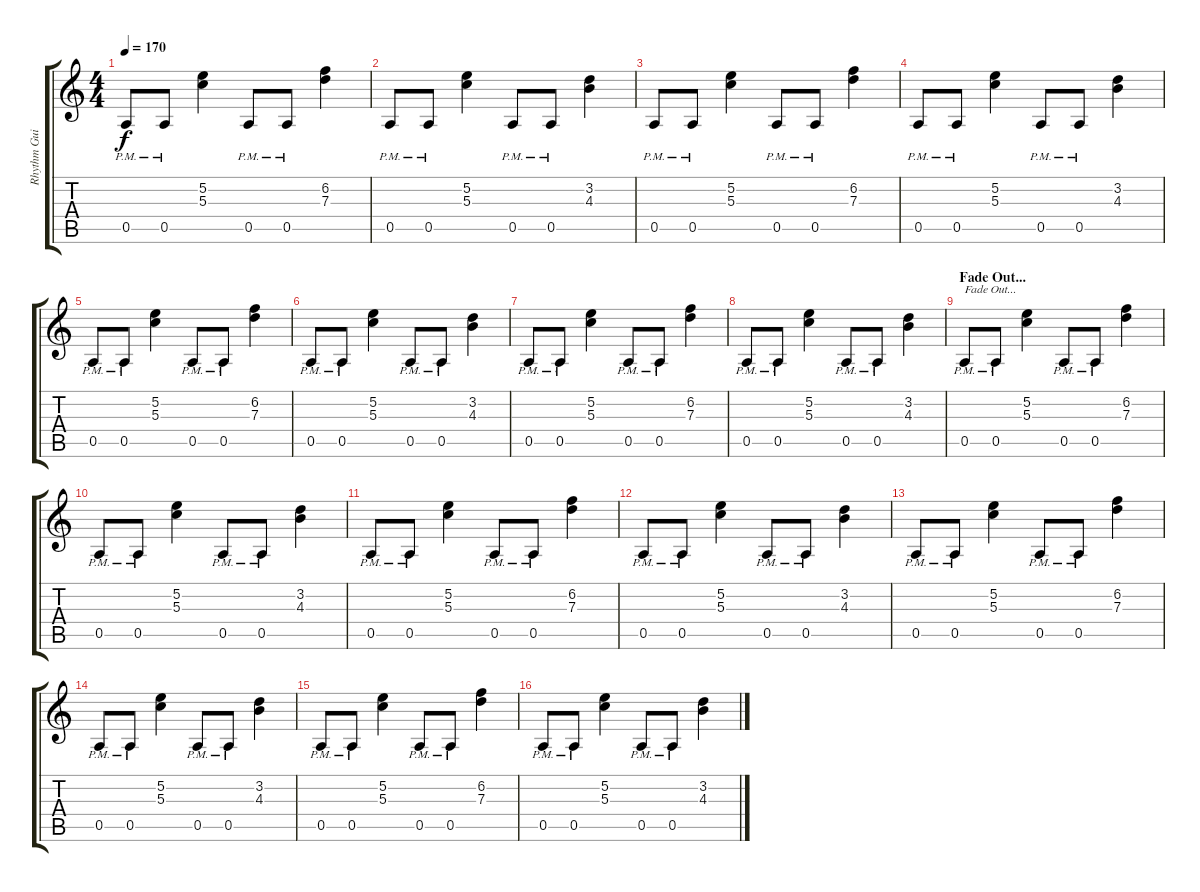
\track ("Rhythm Guitar 1" "Rhythm Gui") {instrument distortionguitar}
\staff {score tabs}
\tuning (E4 B3 G3 D3 A2 E2) {hide}
\ts (4 4)
\tempo 170
\clef g2
\ks c
0.5{pm}.8{dy f} 0.5{pm}.8 (5.2 5.3).4 0.5{pm}.8 0.5{pm}.8 (6.2 7.3).4 |
0.5{pm}.8 0.5{pm}.8 (5.2 5.3).4 0.5{pm}.8 0.5{pm}.8 (3.2 4.3).4 |
0.5{pm}.8 0.5{pm}.8 (5.2 5.3).4 0.5{pm}.8 0.5{pm}.8 (6.2 7.3).4 |
0.5{pm}.8 0.5{pm}.8 (5.2 5.3).4 0.5{pm}.8 0.5{pm}.8 (3.2 4.3).4 |
0.5{pm}.8 0.5{pm}.8 (5.2 5.3).4 0.5{pm}.8 0.5{pm}.8 (6.2 7.3).4 |
0.5{pm}.8 0.5{pm}.8 (5.2 5.3).4 0.5{pm}.8 0.5{pm}.8 (3.2 4.3).4 |
0.5{pm}.8 0.5{pm}.8 (5.2 5.3).4 0.5{pm}.8 0.5{pm}.8 (6.2 7.3).4 |
0.5{pm}.8 0.5{pm}.8 (5.2 5.3).4 0.5{pm}.8 0.5{pm}.8 (3.2 4.3).4 |
\section ("" "Fade Out...")
0.5{pm}.8{txt "Fade Out..." volume 6} 0.5{pm}.8 (5.2 5.3).4 0.5{pm}.8 0.5{pm}.8 (6.2 7.3).4 |
0.5{pm}.8 0.5{pm}.8 (5.2 5.3).4 0.5{pm}.8 0.5{pm}.8 (3.2 4.3).4 |
0.5{pm}.8 0.5{pm}.8 (5.2 5.3).4 0.5{pm}.8 0.5{pm}.8 (6.2 7.3).4 |
0.5{pm}.8 0.5{pm}.8 (5.2 5.3).4 0.5{pm}.8 0.5{pm}.8 (3.2 4.3).4 |
0.5{pm}.8{volume 1} 0.5{pm}.8 (5.2 5.3).4 0.5{pm}.8 0.5{pm}.8 (6.2 7.3).4 |
0.5{pm}.8 0.5{pm}.8 (5.2 5.3).4 0.5{pm}.8 0.5{pm}.8 (3.2 4.3).4 |
0.5{pm}.8 0.5{pm}.8 (5.2 5.3).4 0.5{pm}.8 0.5{pm}.8 (6.2 7.3).4 |
0.5{pm}.8 0.5{pm}.8 (5.2 5.3).4 0.5{pm}.8 0.5{pm}.8 (3.2 4.3).4
